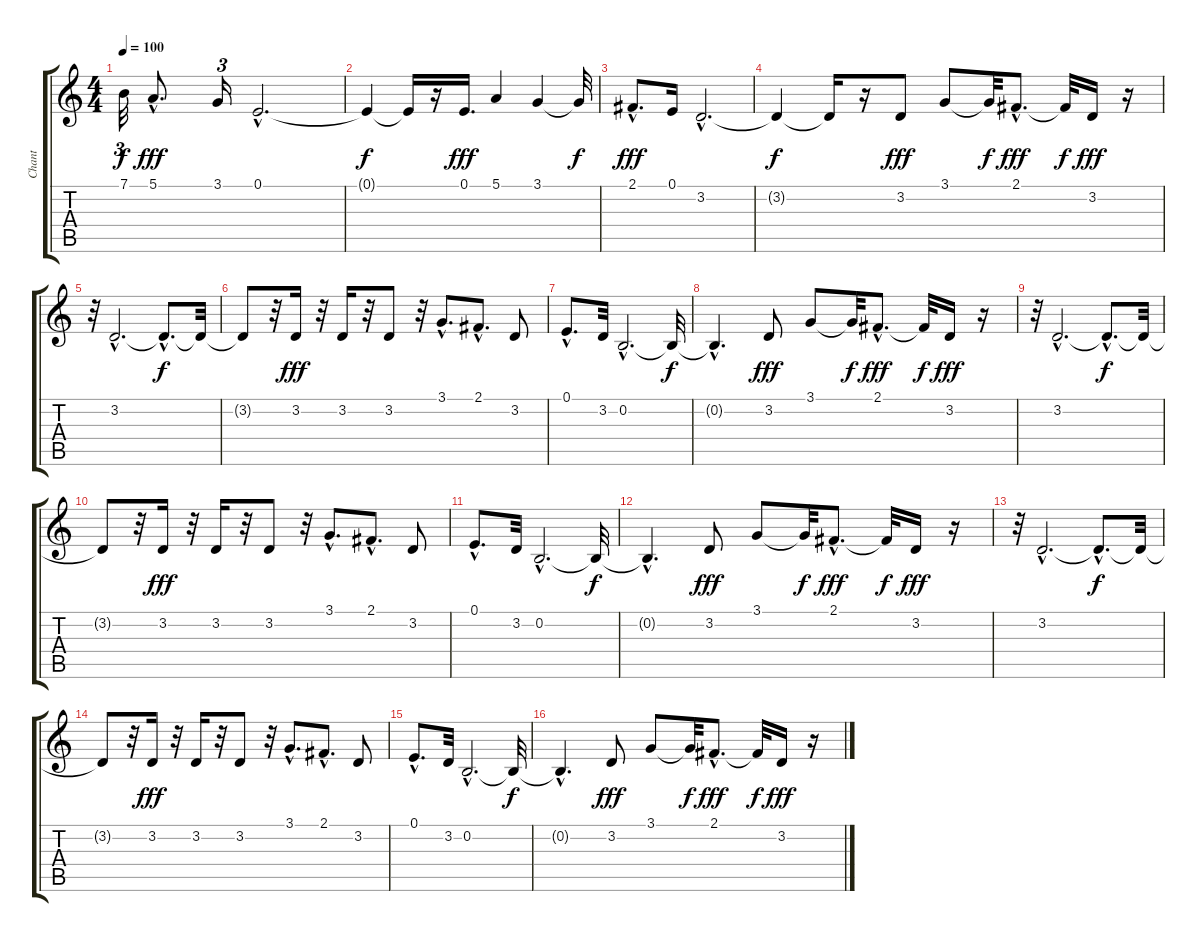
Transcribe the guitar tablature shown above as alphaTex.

\track ("Chant" "Chant") {instrument voiceoohs}
\staff {score tabs}
\tuning (E4 B3 G3 D3 A2 E2) {hide}
\ts (4 4)
\tempo 100
\clef g2
\ks c
7.1{t}.32{tu (3 2) dy f} 5.1{hac}.8{d dy fff} 3.1.16{tu (3 2)} 0.1{hac}.2{d} |
0.1{t}.4{dy f} 0.1{t}.16 r.16 0.1.16{d dy fff} 5.1.4 3.1.4 3.1{t}.32{dy f} |
2.1{hac}.8{d dy fff} 0.1.16 3.2{hac}.2{d} |
3.2{t}.4{dy f} 3.2{t}.16 r.16 3.2.8{dy fff} 3.1.8 3.1{t}.32{dy f} 2.1{hac}.8{d dy fff} 2.1{t}.32{dy f} 3.2.16{dy fff} r.16 |
r.32 3.2{hac}.2{d} 3.2{hac t}.8{d dy f} 3.2{t}.32 |
3.2{t}.8 r.32 3.2.16{dy fff} r.32 3.2.16 r.32 3.2.8 r.32 3.1{hac}.8{d} 2.1{hac}.8{d} 3.2.8 |
0.1{hac}.8{d} 3.2.32 0.2{hac}.2{d} 0.2{t}.32{dy f} |
0.2{hac t}.4{d} 3.2.8{dy fff} 3.1.8 3.1{t}.32{dy f} 2.1{hac}.8{d dy fff} 2.1{t}.32{dy f} 3.2.16{dy fff} r.16 |
r.32 3.2{hac}.2{d} 3.2{hac t}.8{d dy f} 3.2{t}.32 |
3.2{t}.8 r.32 3.2.16{dy fff} r.32 3.2.16 r.32 3.2.8 r.32 3.1{hac}.8{d} 2.1{hac}.8{d} 3.2.8 |
0.1{hac}.8{d} 3.2.32 0.2{hac}.2{d} 0.2{t}.32{dy f} |
0.2{hac t}.4{d} 3.2.8{dy fff} 3.1.8 3.1{t}.32{dy f} 2.1{hac}.8{d dy fff} 2.1{t}.32{dy f} 3.2.16{dy fff} r.16 |
r.32 3.2{hac}.2{d} 3.2{hac t}.8{d dy f} 3.2{t}.32 |
3.2{t}.8 r.32 3.2.16{dy fff} r.32 3.2.16 r.32 3.2.8 r.32 3.1{hac}.8{d} 2.1{hac}.8{d} 3.2.8 |
0.1{hac}.8{d} 3.2.32 0.2{hac}.2{d} 0.2{t}.32{dy f} |
0.2{hac t}.4{d} 3.2.8{dy fff} 3.1.8 3.1{t}.32{dy f} 2.1{hac}.8{d dy fff} 2.1{t}.32{dy f} 3.2.16{dy fff} r.16
